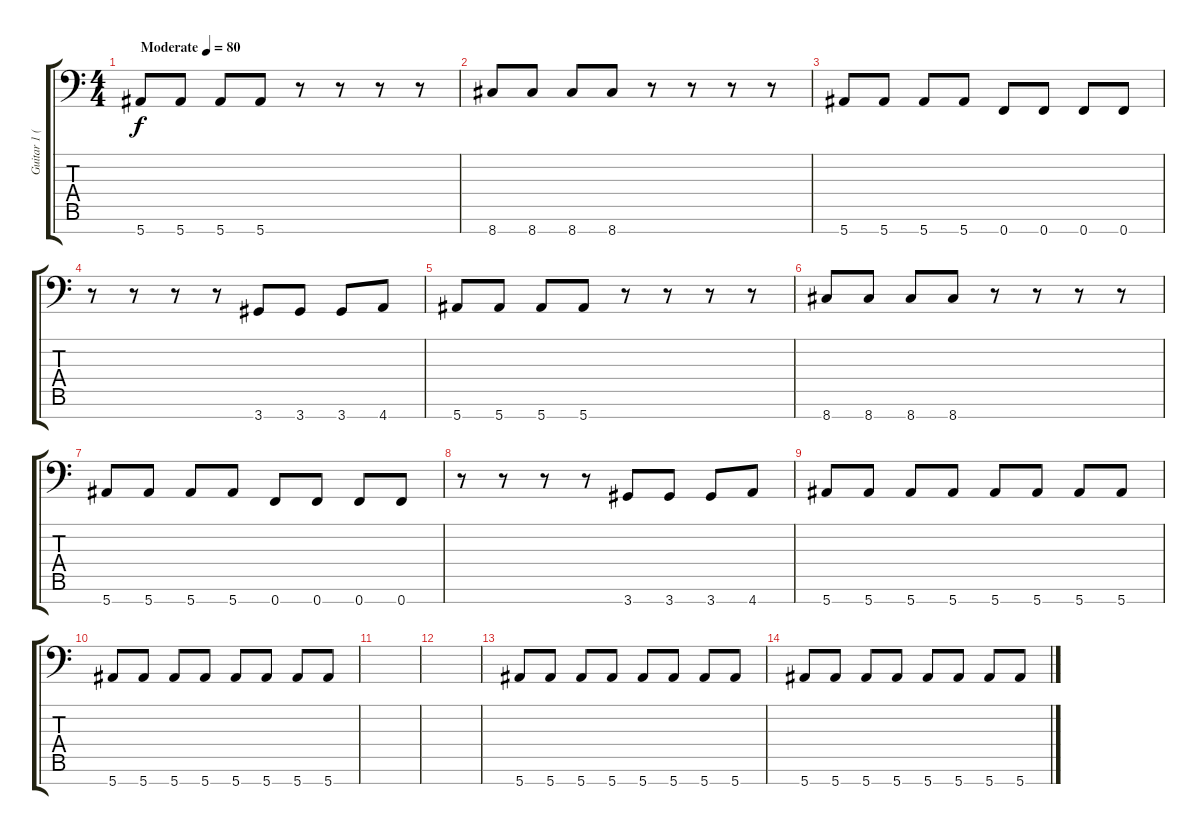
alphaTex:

\track ("Guitar 1 (8th string)" "Guitar 1 (") {instrument distortionguitar}
\staff {score tabs}
\tuning (D4 Bb3 Gb3 Db3 Ab2 Eb2 F1) {hide}
\ts (4 4)
\tempo (80 "Moderate")
\clef f4
\ks c
5.7.8{dy f instrument distortionguitar} 5.7.8 5.7.8 5.7.8 r.8 r.8 r.8 r.8 |
8.7.8 8.7.8 8.7.8 8.7.8 r.8 r.8 r.8 r.8 |
5.7.8 5.7.8 5.7.8 5.7.8 0.7.8 0.7.8 0.7.8 0.7.8 |
r.8 r.8 r.8 r.8 3.7.8 3.7.8 3.7.8 4.7.8 |
5.7.8 5.7.8 5.7.8 5.7.8 r.8 r.8 r.8 r.8 |
8.7.8 8.7.8 8.7.8 8.7.8 r.8 r.8 r.8 r.8 |
5.7.8 5.7.8 5.7.8 5.7.8 0.7.8 0.7.8 0.7.8 0.7.8 |
r.8 r.8 r.8 r.8 3.7.8 3.7.8 3.7.8 4.7.8 |
5.7.8 5.7.8 5.7.8 5.7.8 5.7.8 5.7.8 5.7.8 5.7.8 |
5.7.8 5.7.8 5.7.8 5.7.8 5.7.8 5.7.8 5.7.8 5.7.8 |
|
|
5.7.8 5.7.8 5.7.8 5.7.8 5.7.8 5.7.8 5.7.8 5.7.8 |
5.7.8 5.7.8 5.7.8 5.7.8 5.7.8 5.7.8 5.7.8 5.7.8
